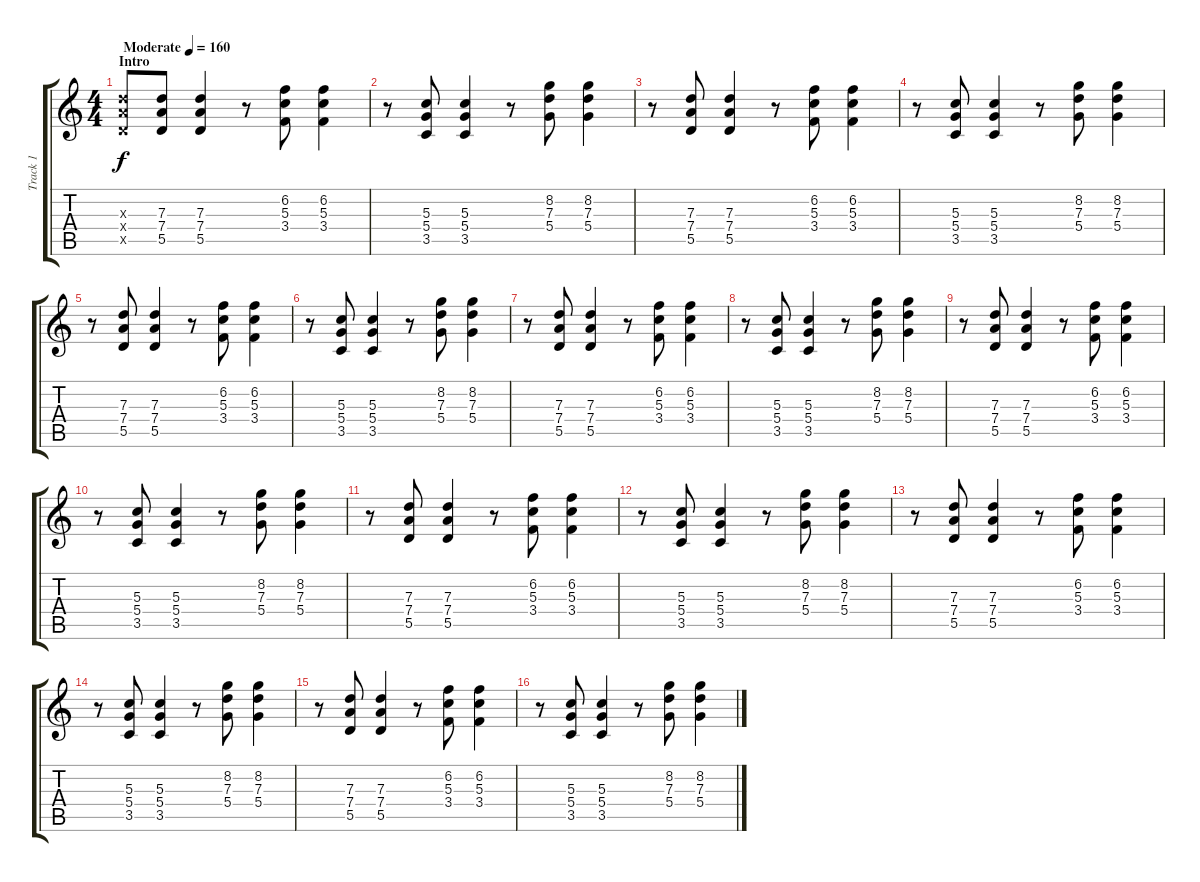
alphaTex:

\track ("Track 1" "Track 1") {instrument overdrivenguitar}
\staff {score tabs}
\tuning (E4 B3 G3 D3 A2 E2) {hide}
\ts (4 4)
\section ("" "Intro")
\tempo (160 "Moderate")
\clef g2
\ks c
(7.3{x} 7.4{x} 5.5{x}).8{dy f instrument overdrivenguitar} (7.3 7.4 5.5).8 (7.3 7.4 5.5).4 r.8 (6.2 5.3 3.4).8 (6.2 5.3 3.4).4 |
r.8 (5.3 5.4 3.5).8 (5.3 5.4 3.5).4 r.8 (8.2 7.3 5.4).8 (8.2 7.3 5.4).4 |
r.8 (7.3 7.4 5.5).8 (7.3 7.4 5.5).4 r.8 (6.2 5.3 3.4).8 (6.2 5.3 3.4).4 |
r.8 (5.3 5.4 3.5).8 (5.3 5.4 3.5).4 r.8 (8.2 7.3 5.4).8 (8.2 7.3 5.4).4 |
r.8 (7.3 7.4 5.5).8 (7.3 7.4 5.5).4 r.8 (6.2 5.3 3.4).8 (6.2 5.3 3.4).4 |
r.8 (5.3 5.4 3.5).8 (5.3 5.4 3.5).4 r.8 (8.2 7.3 5.4).8 (8.2 7.3 5.4).4 |
r.8 (7.3 7.4 5.5).8 (7.3 7.4 5.5).4 r.8 (6.2 5.3 3.4).8 (6.2 5.3 3.4).4 |
r.8 (5.3 5.4 3.5).8 (5.3 5.4 3.5).4 r.8 (8.2 7.3 5.4).8 (8.2 7.3 5.4).4 |
r.8 (7.3 7.4 5.5).8 (7.3 7.4 5.5).4 r.8 (6.2 5.3 3.4).8 (6.2 5.3 3.4).4 |
r.8 (5.3 5.4 3.5).8 (5.3 5.4 3.5).4 r.8 (8.2 7.3 5.4).8 (8.2 7.3 5.4).4 |
r.8 (7.3 7.4 5.5).8 (7.3 7.4 5.5).4 r.8 (6.2 5.3 3.4).8 (6.2 5.3 3.4).4 |
r.8 (5.3 5.4 3.5).8 (5.3 5.4 3.5).4 r.8 (8.2 7.3 5.4).8 (8.2 7.3 5.4).4 |
r.8 (7.3 7.4 5.5).8 (7.3 7.4 5.5).4 r.8 (6.2 5.3 3.4).8 (6.2 5.3 3.4).4 |
r.8 (5.3 5.4 3.5).8 (5.3 5.4 3.5).4 r.8 (8.2 7.3 5.4).8 (8.2 7.3 5.4).4 |
r.8 (7.3 7.4 5.5).8 (7.3 7.4 5.5).4 r.8 (6.2 5.3 3.4).8 (6.2 5.3 3.4).4 |
r.8 (5.3 5.4 3.5).8 (5.3 5.4 3.5).4 r.8 (8.2 7.3 5.4).8 (8.2 7.3 5.4).4
